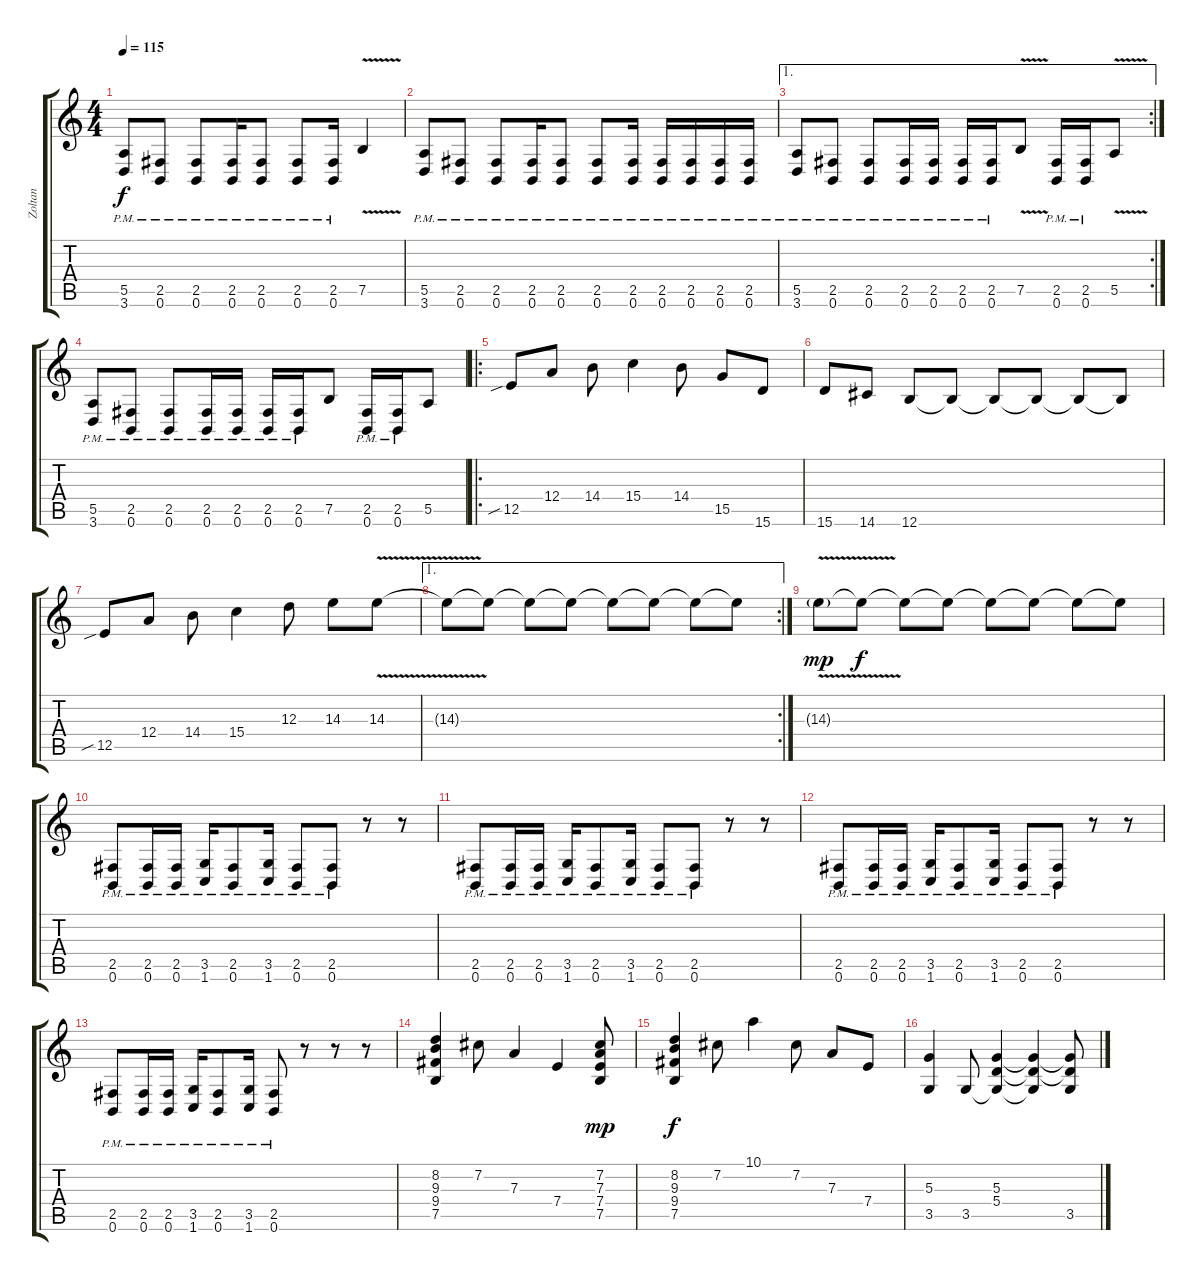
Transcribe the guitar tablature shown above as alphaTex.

\track ("Zoltan" "Zoltan") {instrument distortionguitar}
\staff {score tabs}
\tuning (B3 Gb3 D3 A2 E2 B1) {hide}
\ts (4 4)
\tempo 115
\clef g2
\ks c
(5.5{pm} 3.6{pm}).8{dy f} (2.5{pm} 0.6{pm}).8 (2.5{pm} 0.6{pm}).8 (2.5{pm} 0.6{pm}).16 (2.5{pm} 0.6{pm}).8 (2.5{pm} 0.6{pm}).8 (2.5{pm} 0.6{pm}).16 7.5{v}.4 |
(5.5{pm} 3.6{pm}).8 (2.5{pm} 0.6{pm}).8 (2.5{pm} 0.6{pm}).8 (2.5{pm} 0.6{pm}).16 (2.5{pm} 0.6{pm}).8 (2.5{pm} 0.6{pm}).8 (2.5{pm} 0.6{pm}).16 (2.5{pm} 0.6{pm}).16 (2.5{pm} 0.6{pm}).16 (2.5{pm} 0.6{pm}).16 (2.5{pm} 0.6{pm}).16 |
\ae 1
\rc 2
(5.5{pm} 3.6{pm}).8 (2.5{pm} 0.6{pm}).8 (2.5{pm} 0.6{pm}).8 (2.5{pm} 0.6{pm}).16 (2.5{pm} 0.6{pm}).16 (2.5{pm} 0.6{pm}).16 (2.5{pm} 0.6{pm}).16 7.5{v}.8 (2.5{pm} 0.6{pm}).16 (2.5{pm} 0.6{pm}).16 5.5{v}.8 |
(5.5{pm} 3.6{pm}).8 (2.5{pm} 0.6{pm}).8 (2.5{pm} 0.6{pm}).8 (2.5{pm} 0.6{pm}).16 (2.5{pm} 0.6{pm}).16 (2.5{pm} 0.6{pm}).16 (2.5{pm} 0.6{pm}).16 7.5.8 (2.5{pm} 0.6{pm}).16 (2.5{pm} 0.6{pm}).16 5.5.8 |
\ro
12.5{sib}.8 12.4.8 14.4.8 15.4.4 14.4.8 15.5.8 15.6.8 |
15.6.8 14.6.8 12.6.8 12.6{t}.8 12.6{t}.8 12.6{t}.8 12.6{t}.8 12.6{t}.8 |
12.5{sib}.8 12.4.8 14.4.8 15.4.4 12.3.8 14.3.8 14.3{v}.8 |
\ae 1
\rc 2
14.3{t}.8 14.3{t}.8 14.3{t}.8 14.3{t}.8 14.3{t}.8 14.3{t}.8 14.3{t}.8 14.3{t}.8 |
14.3{v g}.8{dy mp} 14.3{t}.8{dy f} 14.3{t}.8 14.3{t}.8 14.3{t}.8 14.3{t}.8 14.3{t}.8 14.3{t}.8 |
(2.5{pm} 0.6{pm}).8 (2.5{pm} 0.6{pm}).16 (2.5{pm} 0.6{pm}).16 (3.5{pm} 1.6{pm}).16 (2.5{pm} 0.6{pm}).8 (3.5{pm} 1.6{pm}).16 (2.5{pm} 0.6{pm}).8 (2.5{pm} 0.6{pm}).8 r.8 r.8 |
(2.5{pm} 0.6{pm}).8 (2.5{pm} 0.6{pm}).16 (2.5{pm} 0.6{pm}).16 (3.5{pm} 1.6{pm}).16 (2.5{pm} 0.6{pm}).8 (3.5{pm} 1.6{pm}).16 (2.5{pm} 0.6{pm}).8 (2.5{pm} 0.6{pm}).8 r.8 r.8 |
(2.5{pm} 0.6{pm}).8 (2.5{pm} 0.6{pm}).16 (2.5{pm} 0.6{pm}).16 (3.5{pm} 1.6{pm}).16 (2.5{pm} 0.6{pm}).8 (3.5{pm} 1.6{pm}).16 (2.5{pm} 0.6{pm}).8 (2.5{pm} 0.6{pm}).8 r.8 r.8 |
(2.5{pm} 0.6{pm}).8 (2.5{pm} 0.6{pm}).16 (2.5{pm} 0.6{pm}).16 (3.5{pm} 1.6{pm}).16 (2.5{pm} 0.6{pm}).8 (3.5{pm} 1.6{pm}).16 (2.5{pm} 0.6{pm}).8 r.8 r.8 r.8 |
(8.2 9.3 9.4 7.5).4 7.2.8 7.3.4 7.4.4 (7.2 7.3 7.4 7.5).8{dy mp} |
(8.2 9.3 9.4 7.5).4{dy f} 7.2.8 10.1.4 7.2.8 7.3.8 7.4.8 |
(5.3 3.5).4 3.5.8 (5.3 5.4 3.5{t}).4 (5.3{t} 5.4{t} 3.5{t}).4 (5.3{t} 5.4{t} 3.5).8
